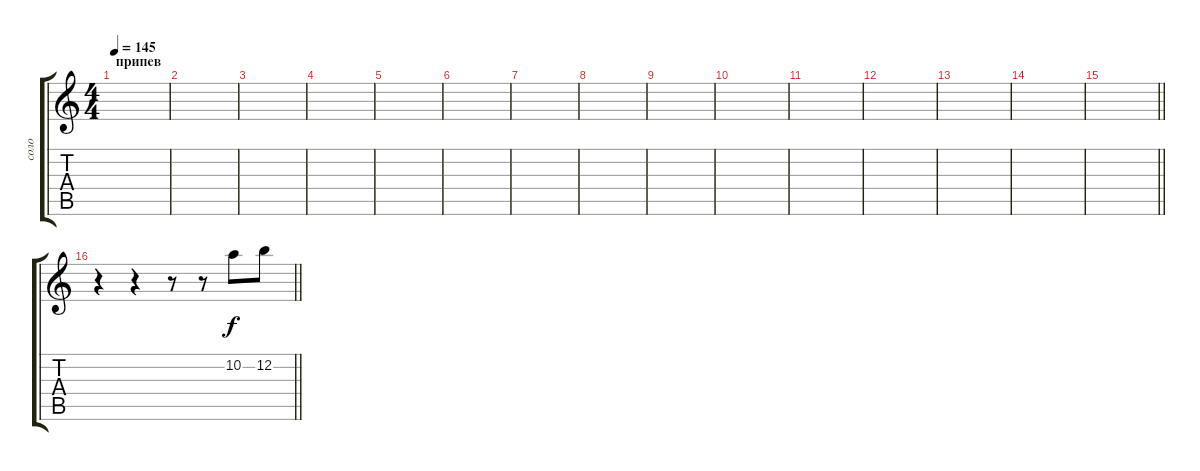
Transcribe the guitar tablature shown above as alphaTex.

\track ("соло" "соло") {instrument overdrivenguitar}
\staff {score tabs}
\tuning (E4 B3 G3 D3 A2 E2) {hide}
\ts (4 4)
\section ("" "припев ")
\tempo 145
\clef g2
\ks c
|
|
|
|
|
|
|
|
|
|
|
|
|
|
\barLineRight lightlight
|
\barLineRight lightlight
r.4 r.4 r.8 r.8 10.2.8 12.2.8
